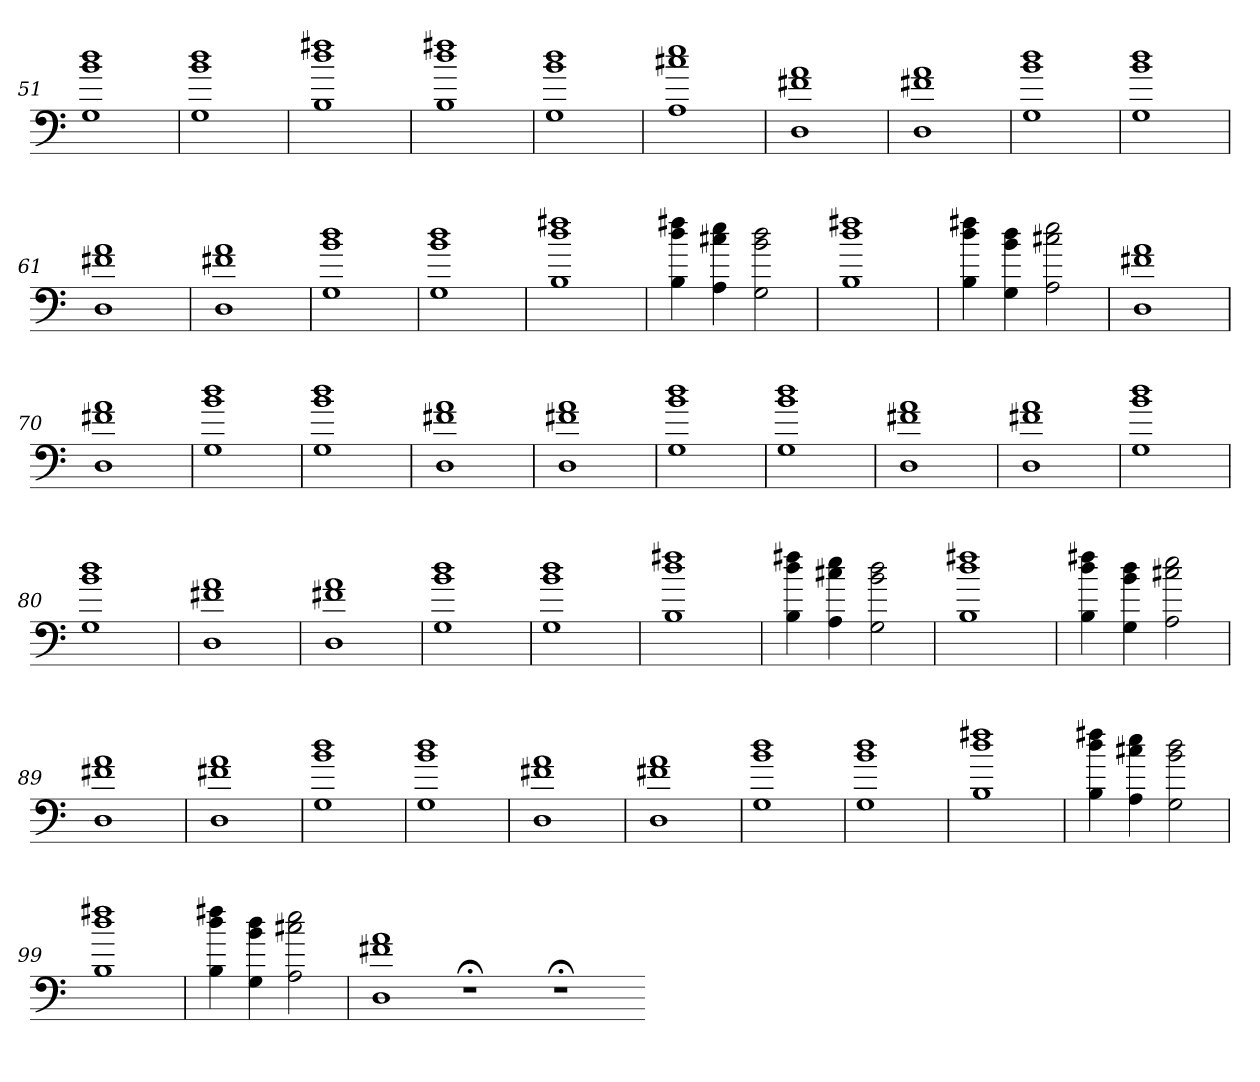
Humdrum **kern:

**kern
*part1
*staff1
=51
1G 1b 1dd
=52
1G 1b 1dd
=53
1B 1dd 1ff#X
=54
1B 1dd 1ff#X
=55
1G 1b 1dd
=56
1A 1cc#X 1ee
=57
1D 1f#X 1a
=58
1D 1f#X 1a
=59
1G 1b 1dd
=60
1G 1b 1dd
=61
1D 1f#X 1a
=62
1D 1f#X 1a
=63
1G 1b 1dd
=64
1G 1b 1dd
=65
1B 1dd 1ff#X
=66
4B 4dd 4ff#X
4A 4cc#X 4ee
2G 2b 2dd
=67
1B 1dd 1ff#X
=68
4B 4dd 4ff#X
4G 4b 4dd
2A 2cc#X 2ee
=69
1D 1f#X 1a
=70
1D 1f#X 1a
=71
1G 1b 1dd
=72
1G 1b 1dd
=73
1D 1f#X 1a
=74
1D 1f#X 1a
=75
1G 1b 1dd
=76
1G 1b 1dd
=77
1D 1f#X 1a
=78
1D 1f#X 1a
=79
1G 1b 1dd
=80
1G 1b 1dd
=81
1D 1f#X 1a
=82
1D 1f#X 1a
=83
1G 1b 1dd
=84
1G 1b 1dd
=85
1B 1dd 1ff#X
=86
4B 4dd 4ff#X
4A 4cc#X 4ee
2G 2b 2dd
=87
1B 1dd 1ff#X
=88
4B 4dd 4ff#X
4G 4b 4dd
2A 2cc#X 2ee
=89
1D 1f#X 1a
=90
1D 1f#X 1a
=91
1G 1b 1dd
=92
1G 1b 1dd
=93
1D 1f#X 1a
=94
1D 1f#X 1a
=95
1G 1b 1dd
=96
1G 1b 1dd
=97
1B 1dd 1ff#X
=98
4B 4dd 4ff#X
4A 4cc#X 4ee
2G 2b 2dd
=99
1B 1dd 1ff#X
=100
4B 4dd 4ff#X
4G 4b 4dd
2A 2cc#X 2ee
=101
1D 1f#X 1a
1r;<
1r;<
=-
*-
